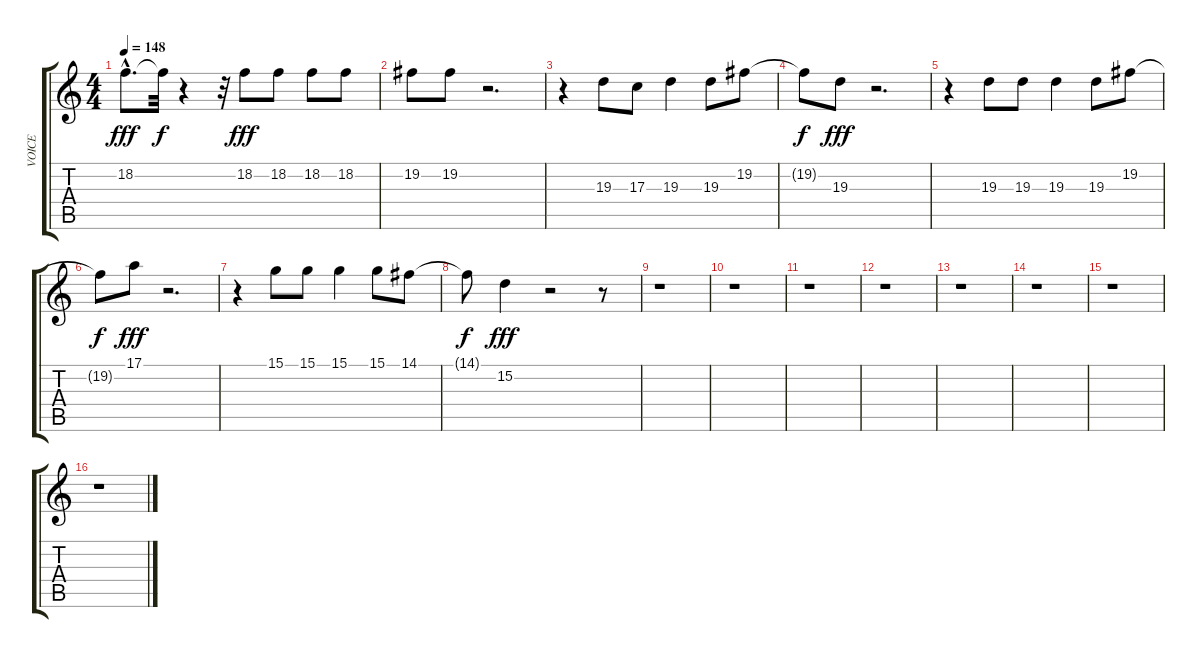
\track ("VOICE" "VOICE") {instrument synthbrass1}
\staff {score tabs}
\tuning (E4 B3 G3 D3 A2 E2) {hide}
\ts (4 4)
\tempo 148
\clef g2
\ks c
18.2{hac}.8{d dy fff} 18.2{t}.32{dy f} r.4 r.32 18.2.8{dy fff} 18.2.8 18.2.8 18.2.8 |
19.2.8 19.2.8 r.2{d} |
r.4 19.3.8 17.3.8 19.3.4 19.3.8 19.2.8 |
19.2{t}.8{dy f} 19.3.8{dy fff} r.2{d} |
r.4 19.3.8 19.3.8 19.3.4 19.3.8 19.2.8 |
19.2{t}.8{dy f} 17.1.8{dy fff} r.2{d} |
r.4 15.1.8 15.1.8 15.1.4 15.1.8 14.1.8 |
14.1{t}.8{dy f} 15.2.4{dy fff} r.2 r.8 |
r.1 |
r.1 |
r.1 |
r.1 |
r.1 |
r.1 |
r.1 |
r.1
